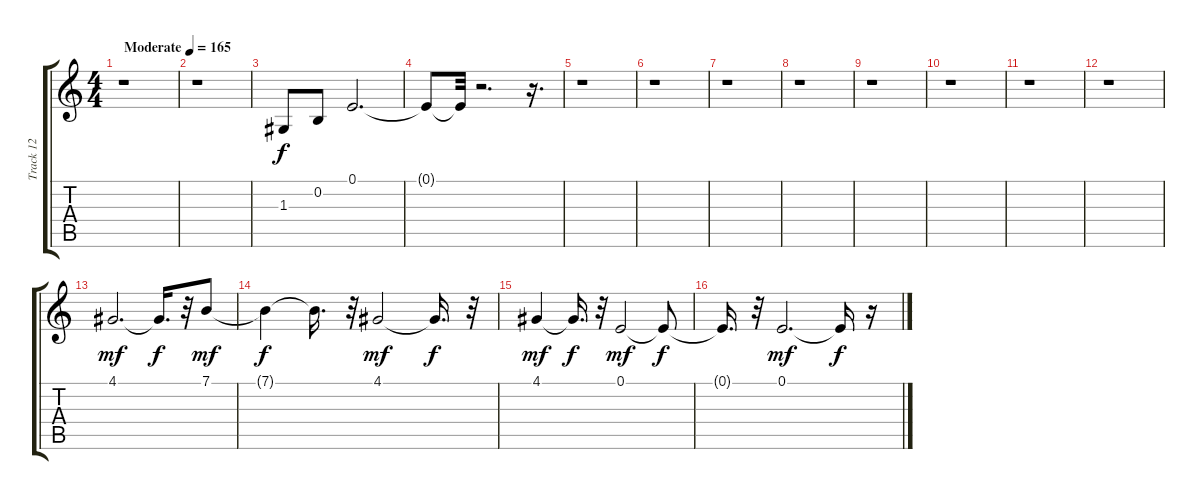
\track ("Track 12" "Track 12") {instrument fx4atmosphere}
\staff {score tabs}
\tuning (E4 B3 G3 D3 A2 E2) {hide}
\ts (4 4)
\tempo (165 "Moderate")
\clef g2
\ks c
r.1{dy f instrument fx4atmosphere} |
r.1 |
1.3.8 0.2.8 0.1.2{d} |
0.1{t}.8 0.1{t}.32 r.2{d} r.16{d} |
r.1 |
r.1 |
r.1 |
r.1 |
r.1 |
r.1 |
r.1 |
r.1 |
4.1.2{d dy mf} 4.1{t}.16{d dy f} r.32 7.1.8{dy mf} |
7.1{t}.4{dy f} 7.1{t}.16{d} r.32 4.1.2{dy mf} 4.1{t}.16{d dy f} r.32 |
4.1.4{dy mf} 4.1{t}.16{d dy f} r.32 0.1.2{dy mf} 0.1{t}.8{dy f} |
0.1{t}.16{d} r.32 0.1.2{d dy mf} 0.1{t}.16{dy f} r.16
